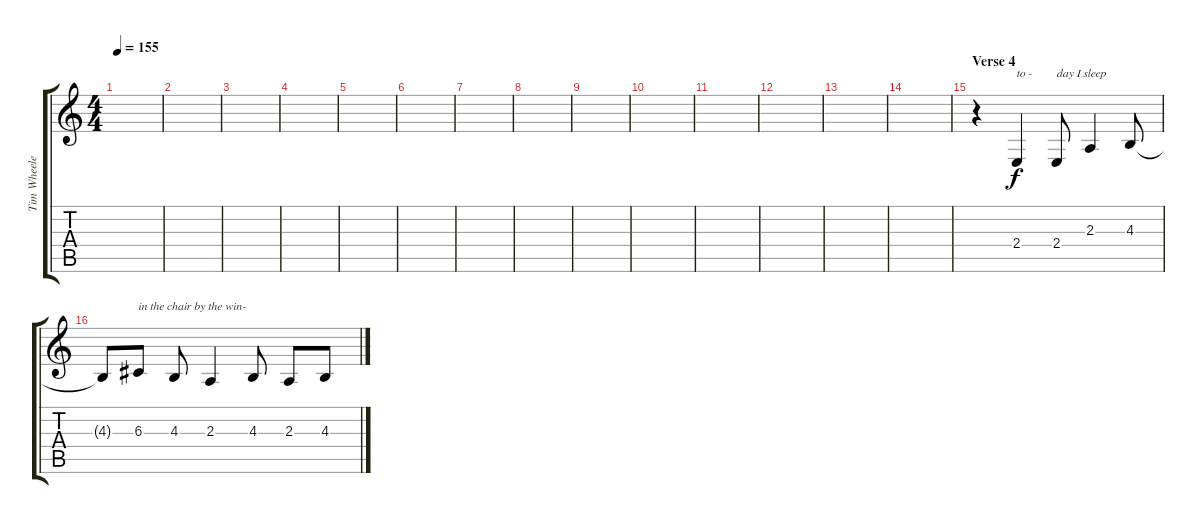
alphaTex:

\track ("Tim Wheeler (vox)" "Tim Wheele") {instrument shakuhachi}
\staff {score tabs}
\tuning (E4 B3 G3 D3 A2 E2) {hide}
\ts (4 4)
\tempo 155
\clef g2
\ks c
|
|
|
|
|
|
|
|
|
|
|
|
|
|
\section ("" "Verse 4")
r.4 2.4.4{txt "to -"} 2.4.8{txt "day I sleep"} 2.3.4 4.3.8 |
4.3{t}.8 6.3.8{txt "in the chair by the win-"} 4.3.8 2.3.4 4.3.8 2.3.8 4.3.8
